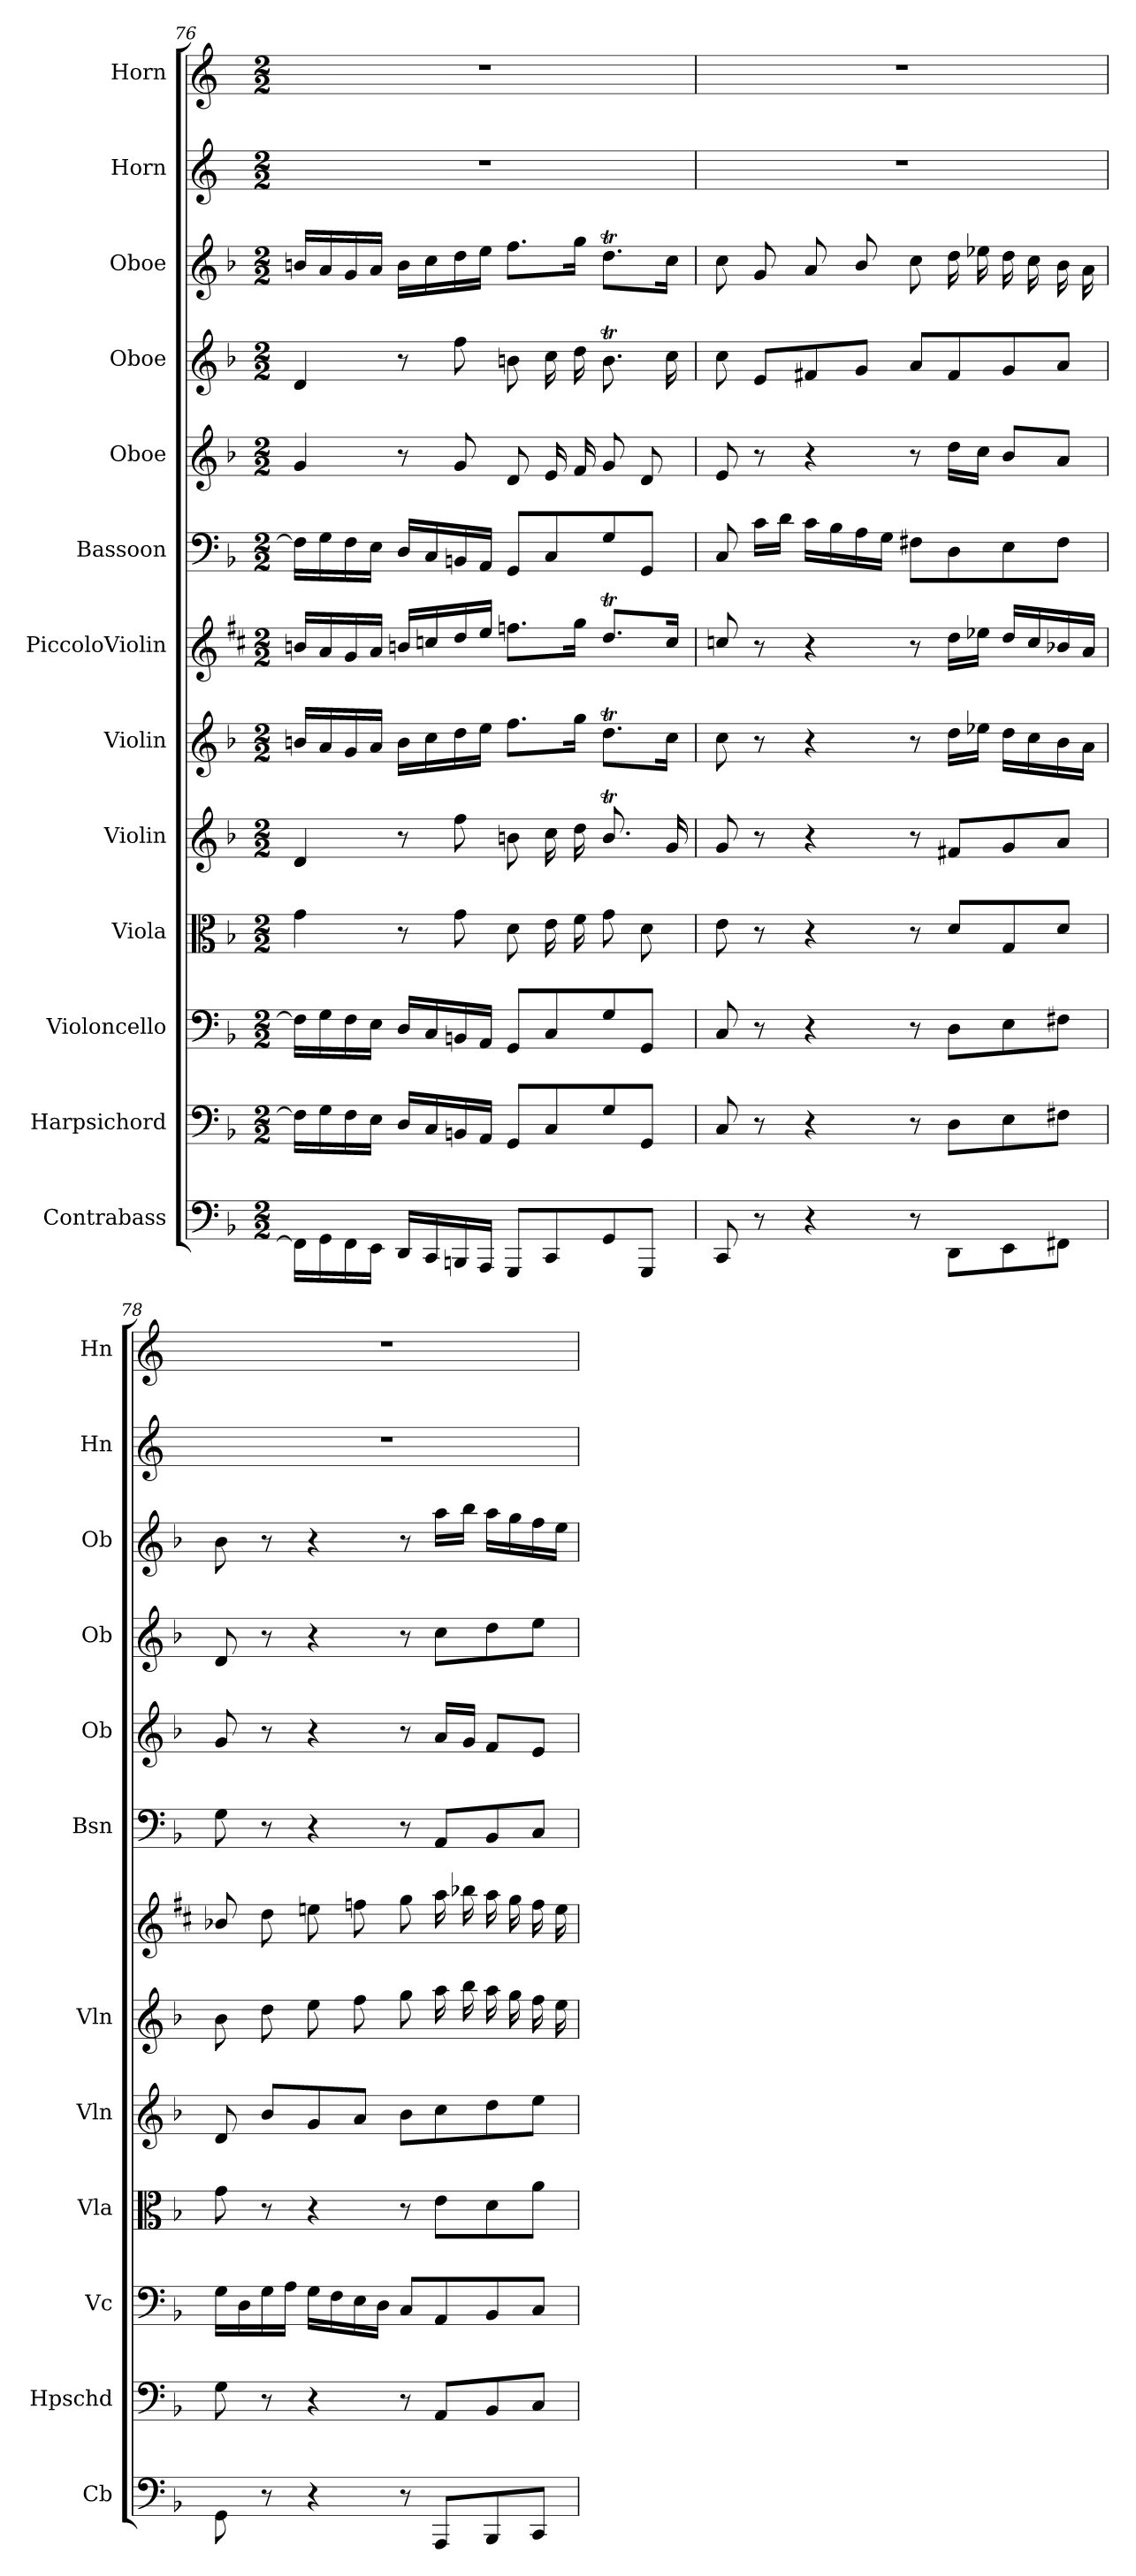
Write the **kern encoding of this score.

**kern	**kern	**kern	**kern	**kern	**kern	**kern	**kern	**kern	**kern	**kern	**kern	**kern
*part13	*part12	*part11	*part10	*part9	*part8	*part7	*part6	*part5	*part4	*part3	*part2	*part1
*staff13	*staff12	*staff11	*staff10	*staff9	*staff8	*staff7	*staff6	*staff5	*staff4	*staff3	*staff2	*staff1
*I"Contrabass	*I"Harpsichord	*I"Violoncello	*I"Viola	*I"Violin	*I"Violin	*I"PiccoloViolin	*I"Bassoon	*I"Oboe	*I"Oboe	*I"Oboe	*I"Horn	*I"Horn
*I'Cb	*I'Hpschd	*I'Vc	*I'Vla	*I'Vln	*I'Vln	*	*I'Bsn	*I'Ob	*I'Ob	*I'Ob	*I'Hn	*I'Hn
*clefF4	*clefF4	*clefF4	*clefC3	*clefG2	*clefG2	*clefG2	*clefF4	*clefG2	*clefG2	*clefG2	*clefG2	*clefG2
*k[b-]	*k[b-]	*k[b-]	*k[b-]	*k[b-]	*k[b-]	*k[f#c#]	*k[b-]	*k[b-]	*k[b-]	*k[b-]	*k[]	*k[]
*M2/2	*M2/2	*M2/2	*M2/2	*M2/2	*M2/2	*M2/2	*M2/2	*M2/2	*M2/2	*M2/2	*M2/2	*M2/2
=76	=76	=76	=76	=76	=76	=76	=76	=76	=76	=76	=76	=76
16FF\LL]	16F\LL]	16F\LL]	4g\	4d/	16bn/LL	16bn/LL	16F\LL]	4g/	4d/	16bn/LL	1r	1r
16GG\	16G\	16G\	.	.	16a/	16a/	16G\	.	.	16a/	.	.
16FF\	16F\	16F\	.	.	16g/	16g/	16F\	.	.	16g/	.	.
16EE\JJ	16E\JJ	16E\JJ	.	.	16a/JJ	16a/JJ	16E\JJ	.	.	16a/JJ	.	.
16DD/LL	16D/LL	16D/LL	8r	8r	16b\LL	16bn/LL	16D/LL	8r	8r	16b\LL	.	.
16CC/	16C/	16C/	.	.	16cc\	16ccn/	16C/	.	.	16cc\	.	.
16BBBn/	16BBn/	16BBn/	8g\	8ff\	16dd\	16dd/	16BBn/	8g/	8ff\	16dd\	.	.
16AAA/JJ	16AA/JJ	16AA/JJ	.	.	16ee\JJ	16ee/JJ	16AA/JJ	.	.	16ee\JJ	.	.
8GGG/L	8GG/L	8GG/L	8d\	8bn\	8.ff\L	8.ffn\L	8GG/L	8d/	8bn\	8.ff\L	.	.
8CC/	8C/	8C/	16e\	16cc\	.	.	8C/	16e/	16cc\	.	.	.
.	.	.	16f\	16dd\	16gg\Jk	16gg\Jk	.	16f/	16dd\	16gg\Jk	.	.
8GG/	8G/	8G/	8g\	8.bt/	8.ddT\L	8.ddT/L	8G/	8g/	8.bt\	8.ddT\L	.	.
8GGG/J	8GG/J	8GG/J	8d\	.	.	.	8GG/J	8d/	.	.	.	.
.	.	.	.	16g/	16cc\Jk	16cc/Jk	.	.	16cc\	16cc\Jk	.	.
=77	=77	=77	=77	=77	=77	=77	=77	=77	=77	=77	=77	=77
8CC/	8C/	8C/	8e\	8g/	8cc\	8ccn/	8C/	8e/	8cc\	8cc\	1r	1r
8r	8r	8r	8r	8r	8r	8r	16c\LL	8r	8e/L	8g/	.	.
.	.	.	.	.	.	.	16d\JJ	.	.	.	.	.
4r	4r	4r	4r	4r	4r	4r	16c\LL	4r	8f#X/	8a/	.	.
.	.	.	.	.	.	.	16B-\	.	.	.	.	.
.	.	.	.	.	.	.	16A\	.	8g/J	8b-/	.	.
.	.	.	.	.	.	.	16G\JJ	.	.	.	.	.
8r	8r	8r	8r	8r	8r	8r	8F#X\L	8r	8a/L	8cc\	.	.
8DD\L	8D\L	8D\L	8d/L	8f#X/L	16dd\LL	16dd\LL	8D\	16dd\LL	8f#/	16dd\	.	.
.	.	.	.	.	16ee-X\JJ	16ee-X\JJ	.	16cc\JJ	.	16ee-X\	.	.
8EE\	8E\	8E\	8G/	8g/	16dd\LL	16dd/LL	8E\	8b-/L	8g/	16dd\	.	.
.	.	.	.	.	16cc\	16cc/	.	.	.	16cc\	.	.
8FF#X\J	8F#X\J	8F#X\J	8d/J	8a/J	16b-\	16b-X/	8F#\J	8a/J	8a/J	16b-\	.	.
.	.	.	.	.	16a\JJ	16a/JJ	.	.	.	16a\	.	.
=78	=78	=78	=78	=78	=78	=78	=78	=78	=78	=78	=78	=78
8GG\	8G\	16G\LL	8g\	8d/	8b-\	8b-X/	8G\	8g/	8d/	8b-\	1r	1r
.	.	16D\	.	.	.	.	.	.	.	.	.	.
8r	8r	16G\	8r	8b-/L	8dd\	8dd\	8r	8r	8r	8r	.	.
.	.	16A\JJ	.	.	.	.	.	.	.	.	.	.
4r	4r	16G\LL	4r	8g/	8ee\	8een\	4r	4r	4r	4r	.	.
.	.	16F\	.	.	.	.	.	.	.	.	.	.
.	.	16E\	.	8a/J	8ff\	8ffn\	.	.	.	.	.	.
.	.	16D\JJ	.	.	.	.	.	.	.	.	.	.
8r	8r	8C/L	8r	8b-\L	8gg\	8gg\	8r	8r	8r	8r	.	.
8AAA/L	8AA/L	8AA/	8e\L	8cc\	16aa\	16aa\	8AA/L	16a/LL	8cc\L	16aa\LL	.	.
.	.	.	.	.	16bb-\	16bb-X\	.	16g/JJ	.	16bb-\JJ	.	.
8BBB-/	8BB-/	8BB-/	8d\	8dd\	16aa\	16aa\	8BB-/	8f/L	8dd\	16aa\LL	.	.
.	.	.	.	.	16gg\	16gg\	.	.	.	16gg\	.	.
8CC/J	8C/J	8C/J	8a\J	8ee\J	16ff\	16ff\	8C/J	8e/J	8ee\J	16ff\	.	.
.	.	.	.	.	16ee\	16ee\	.	.	.	16ee\JJ	.	.
=	=	=	=	=	=	=	=	=	=	=	=	=
*-	*-	*-	*-	*-	*-	*-	*-	*-	*-	*-	*-	*-
